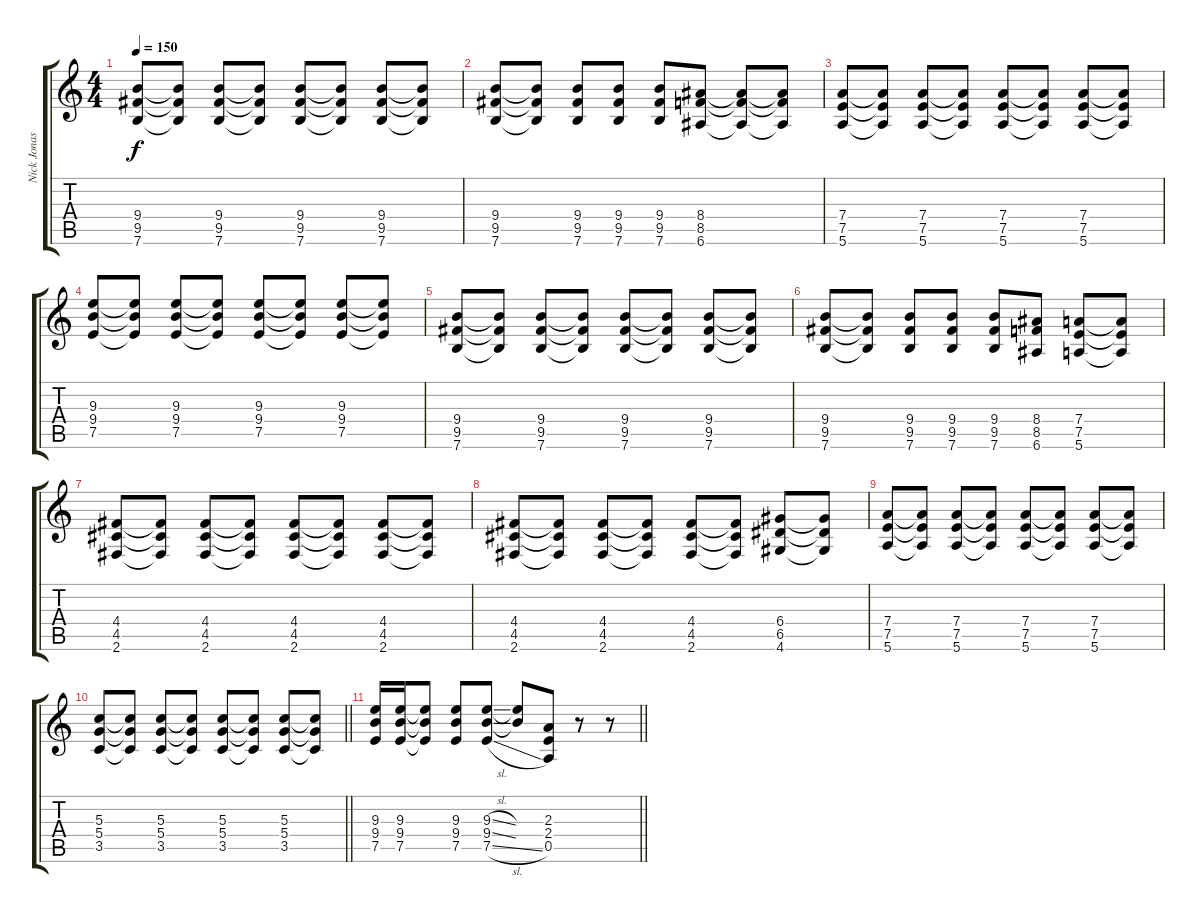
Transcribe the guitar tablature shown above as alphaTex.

\track ("Nick Jonas" "Nick Jonas") {instrument distortionguitar}
\staff {score tabs}
\tuning (E4 B3 G3 D3 A2 E2) {hide}
\ts (4 4)
\tempo 150
\clef g2
\ks c
(9.4 9.5 7.6).8{dy f} (9.4{t} 9.5{t} 7.6{t}).8 (9.4 9.5 7.6).8 (9.4{t} 9.5{t} 7.6{t}).8 (9.4 9.5 7.6).8 (9.4{t} 9.5{t} 7.6{t}).8 (9.4 9.5 7.6).8 (9.4{t} 9.5{t} 7.6{t}).8 |
(9.4 9.5 7.6).8 (9.4{t} 9.5{t} 7.6{t}).8 (9.4 9.5 7.6).8 (9.4 9.5 7.6).8 (9.4 9.5 7.6).8 (8.4 8.5 6.6).8 (8.4{t} 8.5{t} 6.6{t}).8 (8.4{t} 8.5{t} 6.6{t}).8 |
(7.4 7.5 5.6).8 (7.4{t} 7.5{t} 5.6{t}).8 (7.4 7.5 5.6).8 (7.4{t} 7.5{t} 5.6{t}).8 (7.4 7.5 5.6).8 (7.4{t} 7.5{t} 5.6{t}).8 (7.4 7.5 5.6).8 (7.4{t} 7.5{t} 5.6{t}).8 |
(9.3 9.4 7.5).8 (9.3{t} 9.4{t} 7.5{t}).8 (9.3 9.4 7.5).8 (9.3{t} 9.4{t} 7.5{t}).8 (9.3 9.4 7.5).8 (9.3{t} 9.4{t} 7.5{t}).8 (9.3 9.4 7.5).8 (9.3{t} 9.4{t} 7.5{t}).8 |
(9.4 9.5 7.6).8 (9.4{t} 9.5{t} 7.6{t}).8 (9.4 9.5 7.6).8 (9.4{t} 9.5{t} 7.6{t}).8 (9.4 9.5 7.6).8 (9.4{t} 9.5{t} 7.6{t}).8 (9.4 9.5 7.6).8 (9.4{t} 9.5{t} 7.6{t}).8 |
(9.4 9.5 7.6).8 (9.4{t} 9.5{t} 7.6{t}).8 (9.4 9.5 7.6).8 (9.4 9.5 7.6).8 (9.4 9.5 7.6).8 (8.4 8.5 6.6).8 (7.4 7.5 5.6).8 (7.4{t} 7.5{t} 5.6{t}).8 |
(4.4 4.5 2.6).8 (4.4{t} 4.5{t} 2.6{t}).8 (4.4 4.5 2.6).8 (4.4{t} 4.5{t} 2.6{t}).8 (4.4 4.5 2.6).8 (4.4{t} 4.5{t} 2.6{t}).8 (4.4 4.5 2.6).8 (4.4{t} 4.5{t} 2.6{t}).8 |
(4.4 4.5 2.6).8 (4.4{t} 4.5{t} 2.6{t}).8 (4.4 4.5 2.6).8 (4.4{t} 4.5{t} 2.6{t}).8 (4.4 4.5 2.6).8 (4.4{t} 4.5{t} 2.6{t}).8 (6.4 6.5 4.6).8 (6.4{t} 6.5{t} 4.6{t}).8 |
(7.4 7.5 5.6).8 (7.4{t} 7.5{t} 5.6{t}).8 (7.4 7.5 5.6).8 (7.4{t} 7.5{t} 5.6{t}).8 (7.4 7.5 5.6).8 (7.4{t} 7.5{t} 5.6{t}).8 (7.4 7.5 5.6).8 (7.4{t} 7.5{t} 5.6{t}).8 |
\barLineRight lightlight
(5.3 5.4 3.5).8 (5.3{t} 5.4{t} 3.5{t}).8 (5.3 5.4 3.5).8 (5.3{t} 5.4{t} 3.5{t}).8 (5.3 5.4 3.5).8 (5.3{t} 5.4{t} 3.5{t}).8 (5.3 5.4 3.5).8 (5.3{t} 5.4{t} 3.5{t}).8 |
\barLineRight lightlight
(9.3 9.4 7.5).16 (9.3 9.4 7.5).16 (9.3{t} 9.4{t} 7.5{t}).8 (9.3 9.4 7.5).8 (9.3{sl} 9.4{sl} 7.5{sl}).8 (9.3{t} 9.4{t}).8 (2.3 2.4 0.5).8 r.8 r.8
